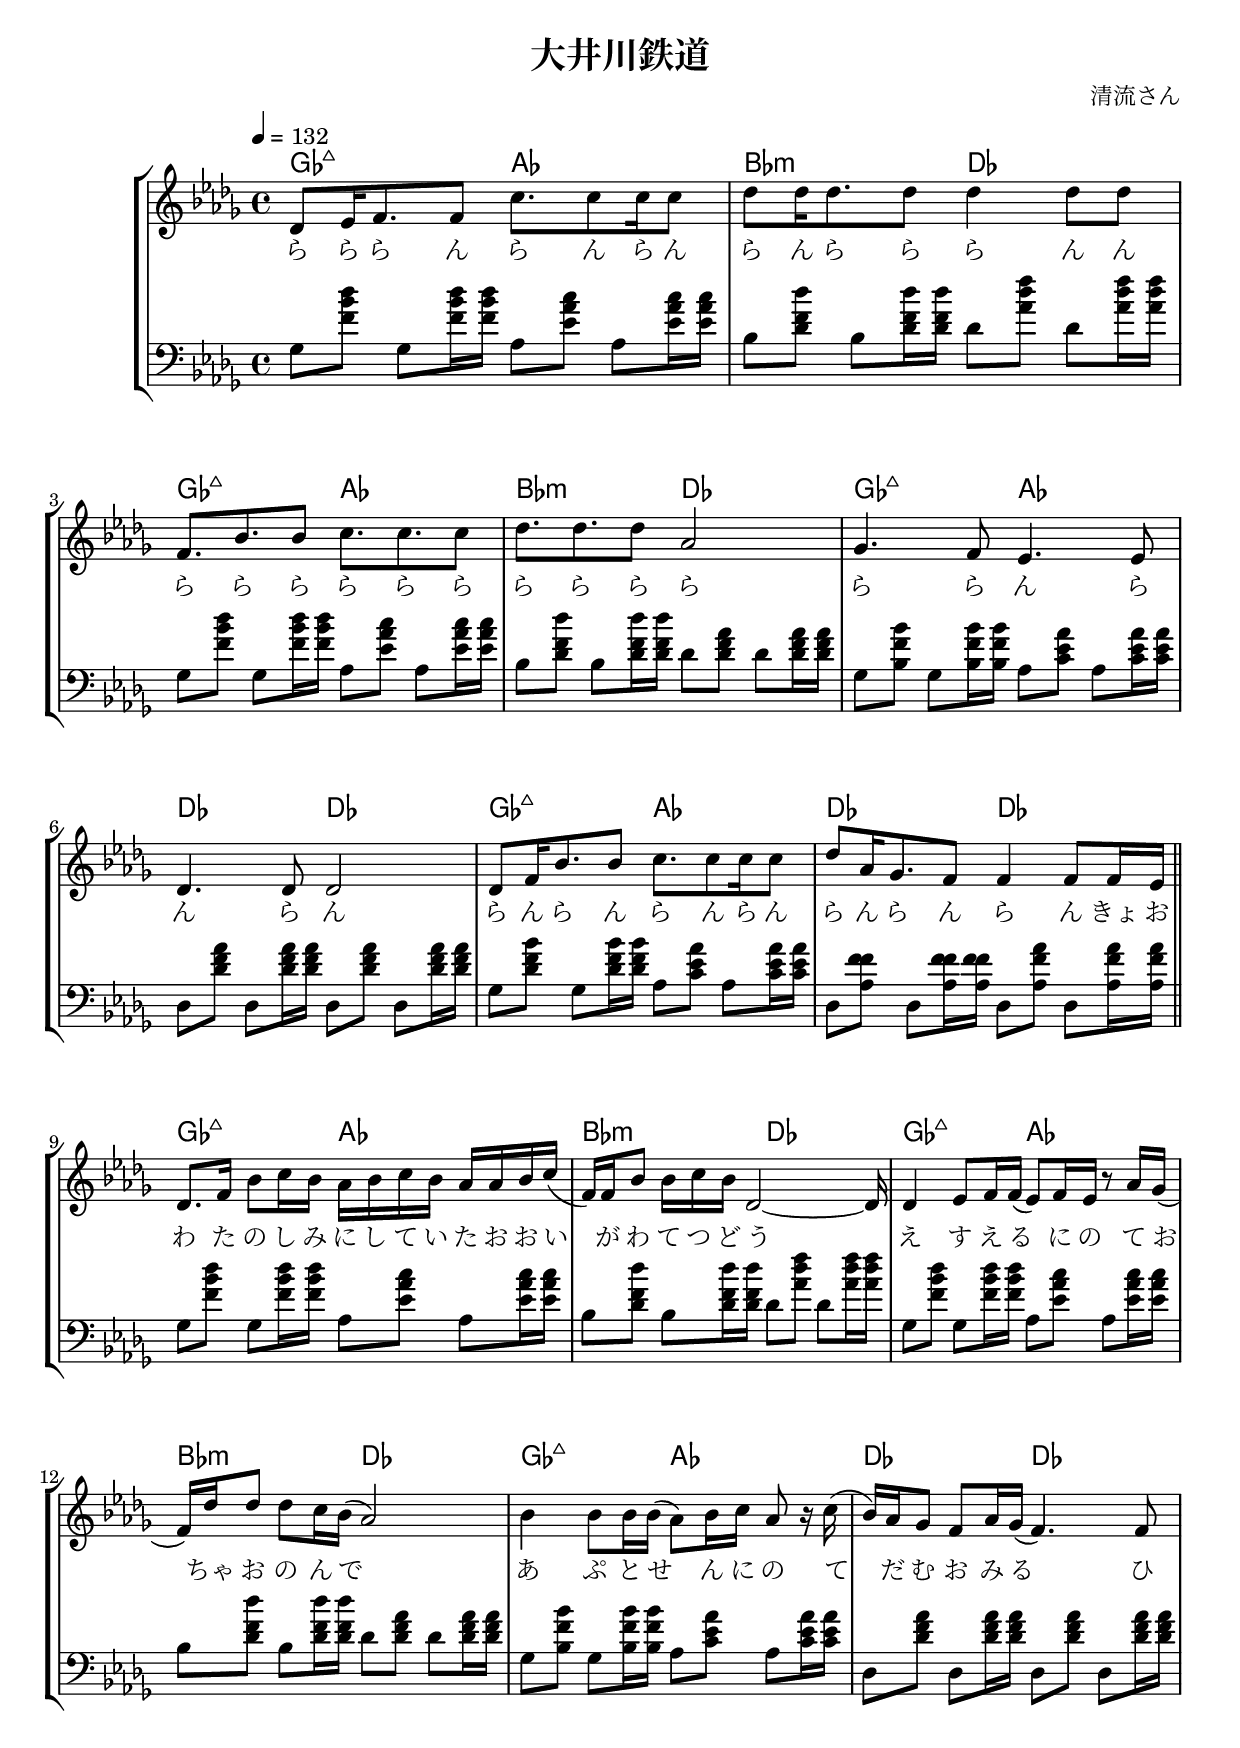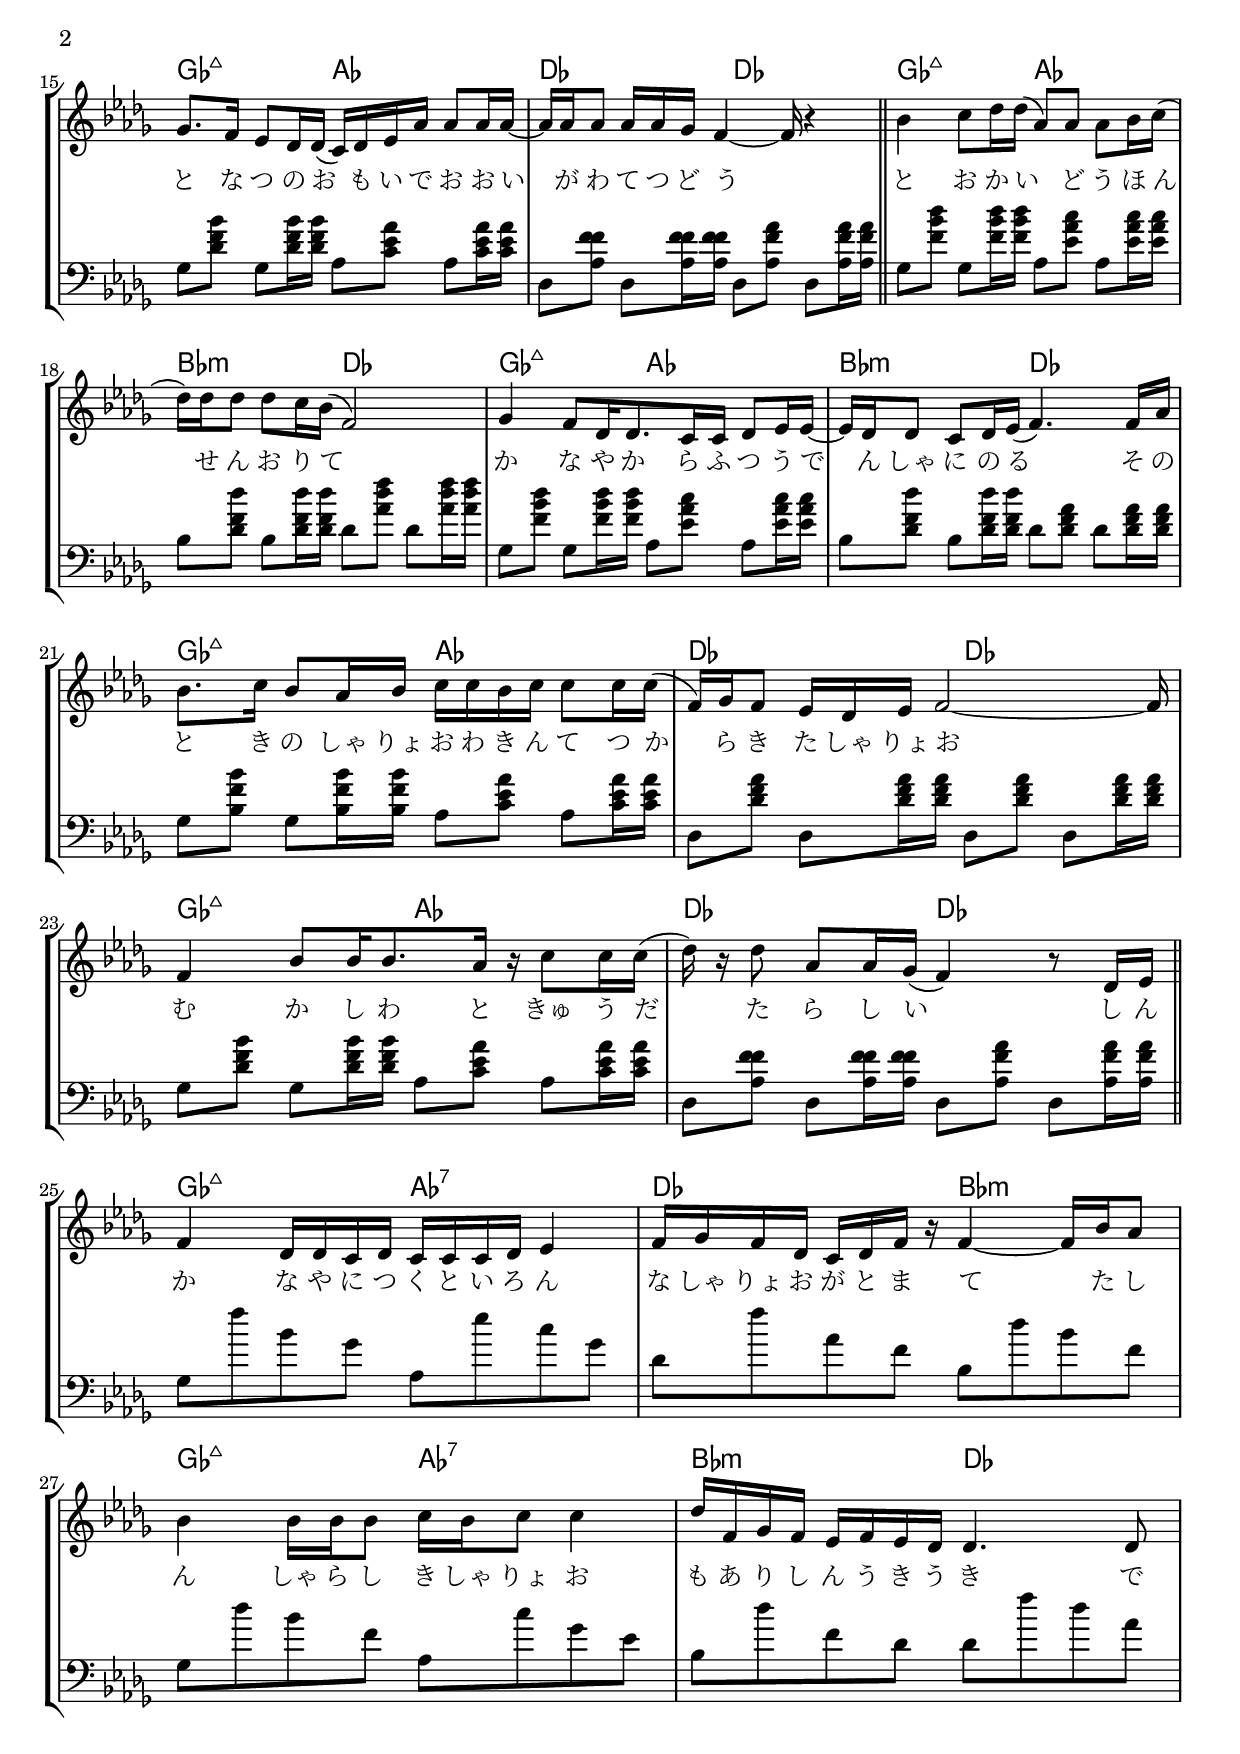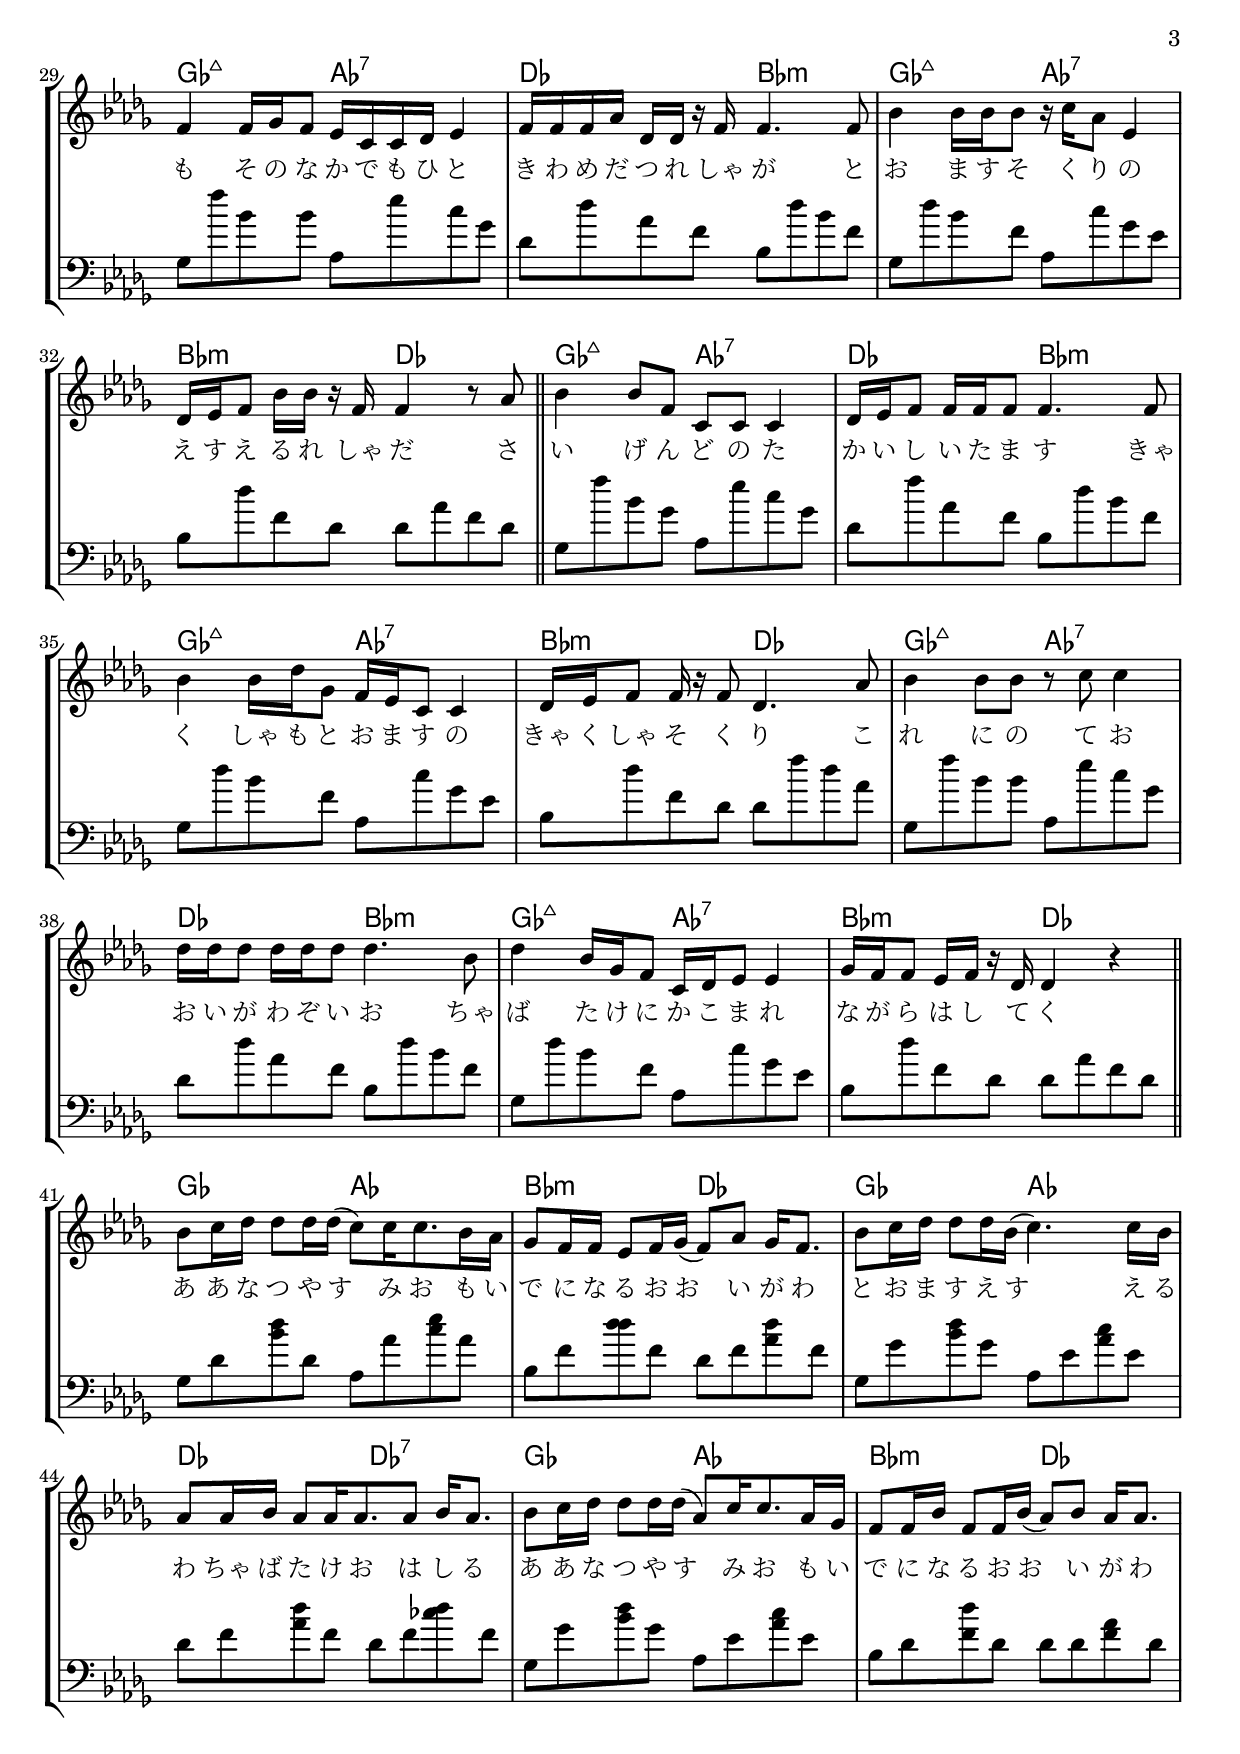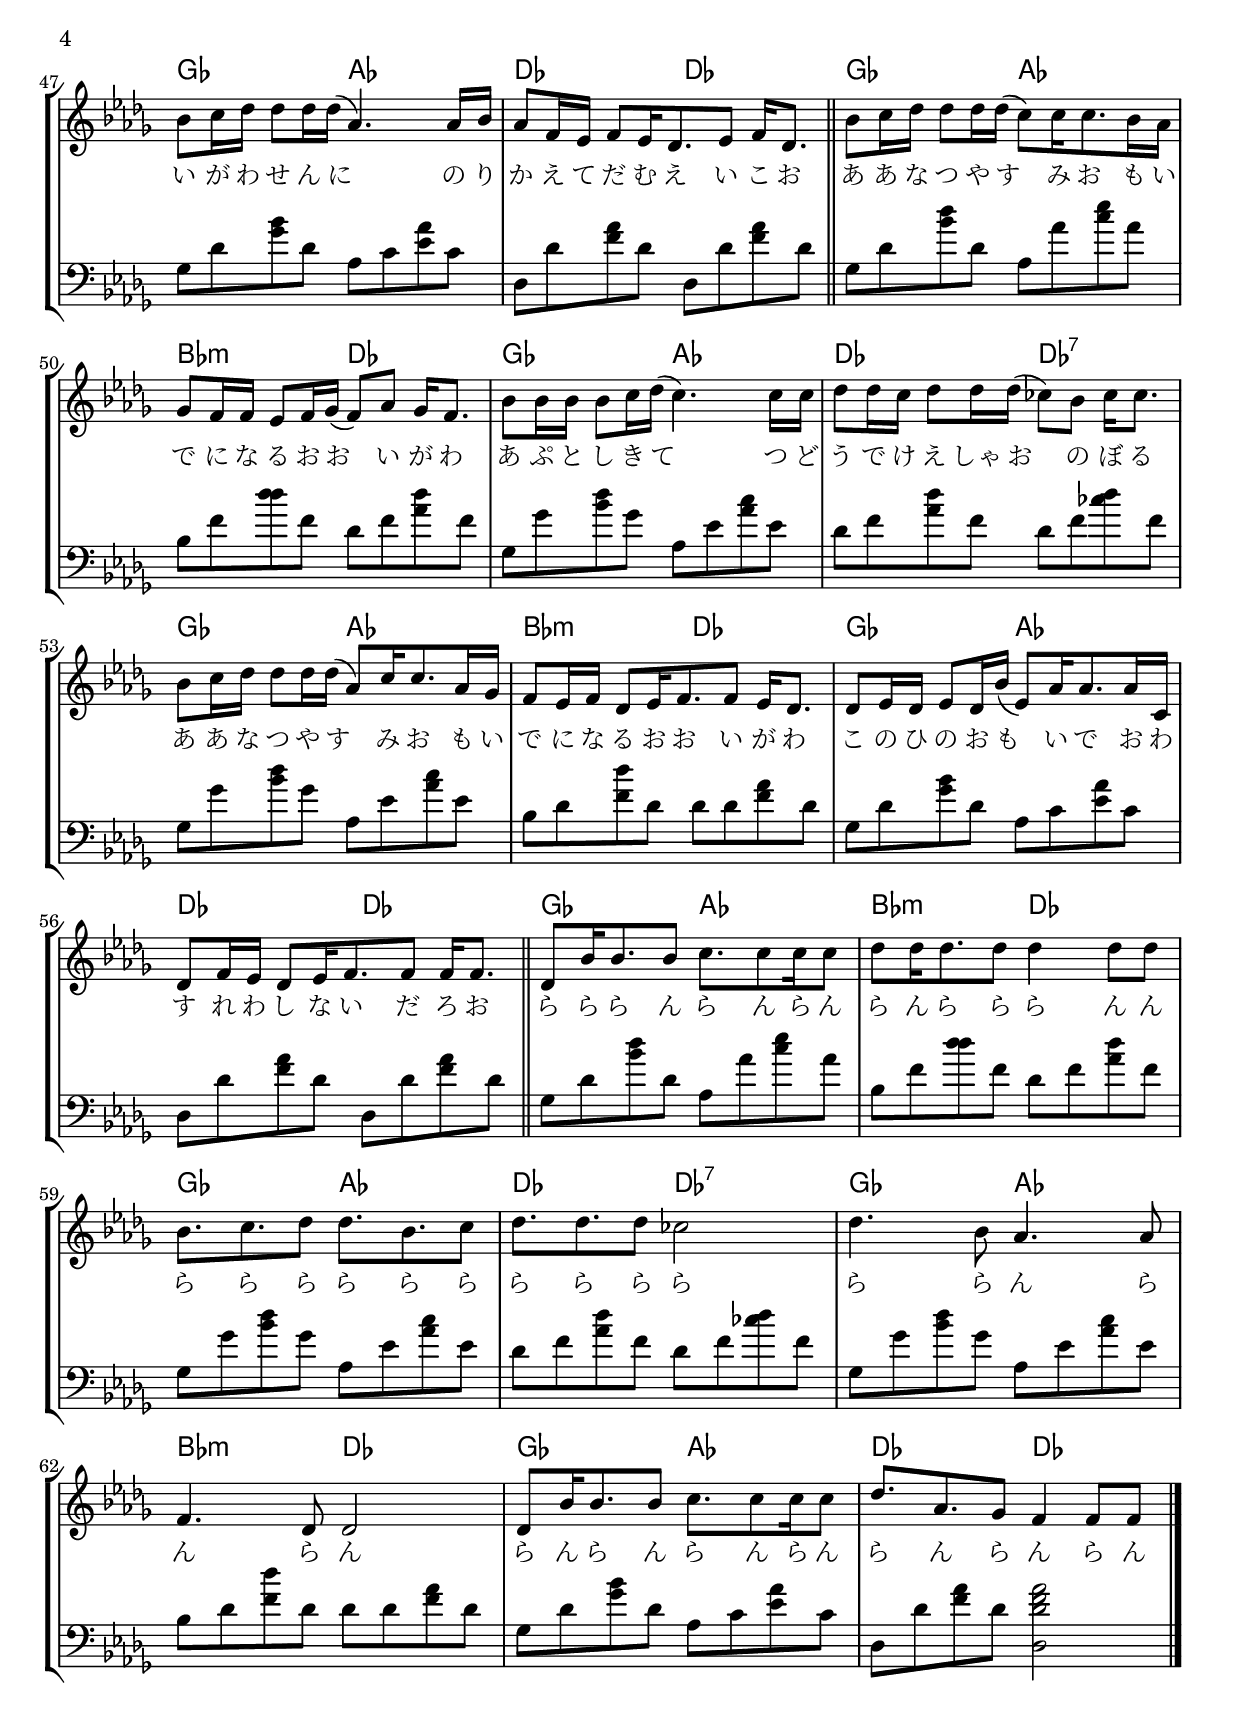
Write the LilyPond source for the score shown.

\version "2.12.1"

\header {
	title = \markup {大井川鉄道}
	composer = \markup \center-column {清流さん}
}

harmony = \chordmode {
	ges2:maj7 as bes:m des ges:maj7 as bes:m des ges:maj7 as des des ges:maj7 as des des 

	ges:maj7 as bes:m des ges:maj7 as bes:m des ges:maj7 as des des ges:maj7 as des des 

	ges:maj7 as bes:m des ges:maj7 as bes:m des ges:maj7 as des des ges:maj7 as des des 

	ges:maj7 as:7 des bes:m ges:maj7 as:7 bes:m des ges:maj7 as:7 des bes:m ges:maj7 as:7 bes:m des 

	ges:maj7 as:7 des bes:m ges:maj7 as:7 bes:m des ges:maj7 as:7 des bes:m ges:maj7 as:7 bes:m des 

	ges as bes:m des ges as des des:7 ges as bes:m des ges as des des 

	ges as bes:m des ges as des des:7 ges as bes:m des ges as des des 

	ges as bes:m des ges as des des:7 ges as bes:m des ges as des des 
}

melody = {
	\set Staff.midiInstrument = #"French horn"
		\key des \major
	\tempo 4 = 132
 des'8  es'16  f'8.  f'8  c''8.  c''8  c''16  c''8 
	des''8  des''16  des''8.  des''8  des''4  des''8  des''8 
	f'8.  bes'8.  bes'8  c''8.  c''8.  c''8 
	des''8.  des''8.  des''8  as'2 
	ges'4.  f'8  es'4.  es'8 
	des'4.  des'8  des'2 
	des'8  f'16  bes'8.  bes'8  c''8.  c''8  c''16  c''8 
	des''8  as'16  ges'8.  f'8  f'4  f'8  	\set Staff.midiInstrument = #"mmi0.38"
	f'16  es'16 
	des'8.  f'16  bes'8  c''16  bes'16  as'16  bes'16  c''16  bes'16  as'16  as'16  bes'16  c''16 
	(f'16)  f'16  bes'8  bes'16  c''16  bes'16  des'2~des'16 
	des'4  es'8  f'16  f'16  (es'8)  f'16  es'16  r8  as'16  ges'16 
	(f'16)  des''16  des''8  des''8  c''16  bes'16  (as'2) 
	bes'4  bes'8  bes'16  bes'16  (as'8)  bes'16  c''16  as'8  r16  c''16 
	(bes'16)  as'16  ges'8  f'8  as'16  ges'16  (f'4.)  f'8 
	ges'8.  f'16  es'8  des'16  des'16  (c'16)  des'16  es'16  as'16  as'8  as'16  as'16~ 
	as'16  as'16  as'8  as'16  as'16  ges'16  f'4~f'16  	r4 	\set Staff.midiInstrument = #"mmi0.38"
	 bes'4  c''8  des''16  des''16  (as'8)  as'8  as'8  bes'16  c''16 
	(des''16)  des''16  des''8  des''8  c''16  bes'16  (f'2) 
	ges'4  f'8  des'16  des'8.  c'16  c'16  des'8  es'16  es'16~ 
	es'16  des'16  des'8  c'8  des'16  es'16  (f'4.)  f'16  as'16 
	bes'8.  c''16  bes'8  as'16  bes'16  c''16  c''16  bes'16  c''16  c''8  c''16  c''16 
	(f'16)  ges'16  f'8  es'16  des'16  es'16  f'2~f'16 
	f'4  bes'8  bes'16  bes'8.  as'16  r16  c''8  c''16  c''16 
	(des''16)  r16  des''8  as'8  as'16  ges'16  (f'4)  	r8 	\set Staff.midiInstrument = #"mmi0.38"
	des'16  es'16 
	f'4  des'16  des'16  c'16  des'16  c'16  c'16  c'16  des'16  es'4 
	f'16  ges'16  f'16  des'16  c'16  des'16  f'16  r16  f'4~f'16  bes'16  as'8 
	bes'4  bes'16  bes'16  bes'8  c''16  bes'16  c''8  c''4 
	des''16  f'16  ges'16  f'16  es'16  f'16  es'16  des'16  des'4.  des'8 
	f'4  f'16  ges'16  f'8  es'16  c'16  c'16  des'16  es'4 
	f'16  f'16  f'16  as'16  des'16  des'16  r16  f'16  f'4.  f'8 
	bes'4  bes'16  bes'16  bes'8  r16  c''16  as'8  es'4 
	des'16  es'16  f'8  bes'16  bes'16  r16  f'16  f'4  	r8 	\set Staff.midiInstrument = #"mmi0.38"
	as'8 
	bes'4  bes'8  f'8  c'8  c'8  c'4 
	des'16  es'16  f'8  f'16  f'16  f'8  f'4.  f'8 
	bes'4  bes'16  des''16  ges'8  f'16  es'16  c'8  c'4 
	des'16  es'16  f'8  f'16  r16  f'8  des'4.  as'8 
	bes'4  bes'8  bes'8  r8  c''8  c''4 
	des''16  des''16  des''8  des''16  des''16  des''8  des''4.  bes'8 
	des''4  bes'16  ges'16  f'8  c'16  des'16  es'8  es'4 
	ges'16  f'16  f'8  es'16  f'16  r16  des'16  des'4  	r4 	\set Staff.midiInstrument = #"mmi0.38"
	 bes'8  c''16  des''16  des''8  des''16  des''16  (c''8)  c''16  c''8.  bes'16  as'16 
	ges'8  f'16  f'16  es'8  f'16  ges'16  (f'8)  as'8  ges'16  f'8. 
	bes'8  c''16  des''16  des''8  des''16  bes'16  (c''4.)  c''16  bes'16 
	as'8  as'16  bes'16  as'8  as'16  as'8.  as'8  bes'16  as'8. 
	bes'8  c''16  des''16  des''8  des''16  des''16  (as'8)  c''16  c''8.  as'16  ges'16 
	f'8  f'16  bes'16  f'8  f'16  bes'16  (as'8)  bes'8  as'16  as'8. 
	bes'8  c''16  des''16  des''8  des''16  des''16  (as'4.)  as'16  bes'16 
	as'8  f'16  es'16  f'8  es'16  des'8.  es'8  f'16  des'8.
	\set Staff.midiInstrument = #"mmi0.38"
	 bes'8  c''16  des''16  des''8  des''16  des''16  (c''8)  c''16  c''8.  bes'16  as'16 
	ges'8  f'16  f'16  es'8  f'16  ges'16  (f'8)  as'8  ges'16  f'8. 
	bes'8  bes'16  bes'16  bes'8  c''16  des''16  (c''4.)  c''16  c''16 
	des''8  des''16  c''16  des''8  des''16  des''16  (ces''8)  bes'8  ces''16  ces''8. 
	bes'8  c''16  des''16  des''8  des''16  des''16  (as'8)  c''16  c''8.  as'16  ges'16 
	f'8  es'16  f'16  des'8  es'16  f'8.  f'8  es'16  des'8. 
	des'8  es'16  des'16  es'8  des'16  bes'16  (es'8)  as'16  as'8.  as'16  c'16 
	des'8  f'16  es'16  des'8  es'16  f'8.  f'8  f'16  f'8.
	\set Staff.midiInstrument = #"French horn"
	 des'8  bes'16  bes'8.  bes'8  c''8.  c''8  c''16  c''8 
	des''8  des''16  des''8.  des''8  des''4  des''8  des''8 
	bes'8.  c''8.  des''8  des''8.  bes'8.  c''8 
	des''8.  des''8.  des''8  ces''2 
	des''4.  bes'8  as'4.  as'8 
	f'4.  des'8  des'2 
	des'8  bes'16  bes'8.  bes'8  c''8.  c''8  c''16  c''8 
	des''8.  as'8.  ges'8  f'4  f'8  f'8
	\bar "|."
}

words = \lyricmode {
	ら  ら  ら  ん  ら  ん  ら  ん  ら  ん  ら  ら  ら  ん  ん  ら  ら  ら  ら  ら  ら  ら  ら  ら  ら  ら  ら  ん  ら  ん  ら  ん  ら  ん  ら  ん  ら  ん  ら  ん  ら  ん  ら  ん  ら  ん  
	きょ  お  わ  た  の  し  み  に  し  て  い  た  お  お  い  が  わ  て  つ  ど  う  え  す  え  る  に  の  て  お  ちゃ  お  の  ん  で  あ  ぷ  と  せ  ん  に  の  て  だ  む  お  み  る  ひ  と  な  つ  の  お  も  い  で  お  お  い  が  わ  て  つ  ど  う  
	と  お  か  い  ど  う  ほ  ん  せ  ん  お  り  て  か  な  や  か  ら  ふ  つ  う  で  ん  しゃ  に  の  る  そ  の  と  き  の  しゃ  りょ  お  わ  き  ん  て  つ  か  ら  き  た  しゃ  りょ  お  む  か  し  わ  と  きゅ  う  だ  た  ら  し  い  
	し  ん  か  な  や  に  つ  く  と  い  ろ  ん  な  しゃ  りょ  お  が  と  ま  て  た  し  ん  しゃ  ら  し  き  しゃ  りょ  お  も  あ  り  し  ん  う  き  う  き  で  も  そ  の  な  か  で  も  ひ  と  き  わ  め  だ  つ  れ  しゃ  が  と  お  ま  す  そ  く  り  の  え  す  え  る  れ  しゃ  だ  
	さ  い  げ  ん  ど  の  た  か  い  し  い  た  ま  す  きゃ  く  しゃ  も  と  お  ま  す  の  きゃ  く  しゃ  そ  く  り  こ  れ  に  の  て  お  お  い  が  わ  ぞ  い  お  ちゃ  ば  た  け  に  か  こ  ま  れ  な  が  ら  は  し  て  く  
	あ  あ  な  つ  や  す  み  お  も  い  で  に  な  る  お  お  い  が  わ  と  お  ま  す  え  す  え  る  わ  ちゃ  ば  た  け  お  は  し  る  あ  あ  な  つ  や  す  み  お  も  い  で  に  な  る  お  お  い  が  わ  い  が  わ  せ  ん  に  の  り  か  え  て  だ  む  え  い  こ  お  
	あ  あ  な  つ  や  す  み  お  も  い  で  に  な  る  お  お  い  が  わ  あ  ぷ  と  し  き  て  つ  ど  う  で  け  え  しゃ  お  の  ぼ  る  あ  あ  な  つ  や  す  み  お  も  い  で  に  な  る  お  お  い  が  わ  こ  の  ひ  の  お  も  い  で  お  わ  す  れ  わ  し  な  い  だ  ろ  お  
	ら  ら  ら  ん  ら  ん  ら  ん  ら  ん  ら  ら  ら  ん  ん  ら  ら  ら  ら  ら  ら  ら  ら  ら  ら  ら  ら  ん  ら  ん  ら  ん  ら  ん  ら  ん  ら  ん  ら  ん  ら  ん  ら  ん  ら  ん  
}

tempochange = {
	\tempo 4 = 132
	r1 | r1 | r1 | r1 | r1 | r1 | r1 | r1 \bar "||"
	\tempo 4 = 132
	r1 | r1 | r1 | r1 | r1 | r1 | r1 | r1 \bar "||"
	\tempo 4 = 132
	r1 | r1 | r1 | r1 | r1 | r1 | r1 | r1 \bar "||"
	\tempo 4 = 132
	r1 | r1 | r1 | r1 | r1 | r1 | r1 | r1 \bar "||"
	\tempo 4 = 132
	r1 | r1 | r1 | r1 | r1 | r1 | r1 | r1 \bar "||"
	\tempo 4 = 132
	r1 | r1 | r1 | r1 | r1 | r1 | r1 | r1 \bar "||"
	\tempo 4 = 132
	r1 | r1 | r1 | r1 | r1 | r1 | r1 | r1 \bar "||"
	\tempo 4 = 132
	r1 | r1 | r1 | r1 | r1 | r1 | r1 | r1 \bar "|."
}

mainacc = {
	\clef bass
	\set Staff.midiInstrument = #"Tinkle Bell"
	\key des \major
	\tempo 4 = 132
	ges8 <f' bes' des''> ges <f' bes' des''>16 <f' bes' des''>
	as8 <es' as' c''> as <es' as' c''>16 <es' as' c''>
	bes8 <des' f' des''> bes <des' f' des''>16 <des' f' des''>
	des'8 <as' des'' f''> des' <as' des'' f''>16 <as' des'' f''>
	ges8 <f' bes' des''> ges <f' bes' des''>16 <f' bes' des''>
	as8 <es' as' c''> as <es' as' c''>16 <es' as' c''>
	bes8 <des' f' des''> bes <des' f' des''>16 <des' f' des''>
	des'8 <des' f' as'> des' <des' f' as'>16 <des' f' as'>
	ges8 <bes f' bes'> ges <bes f' bes'>16 <bes f' bes'>
	as8 <c' es' as'> as <c' es' as'>16 <c' es' as'>
	des8 <des' f' as'> des <des' f' as'>16 <des' f' as'>
	des8 <des' f' as'> des <des' f' as'>16 <des' f' as'>
	ges8 <des' f' bes'> ges <des' f' bes'>16 <des' f' bes'>
	as8 <c' es' as'> as <c' es' as'>16 <c' es' as'>
	des8 <as f' f'> des <as f' f'>16 <as f' f'>
	des8 <as f' as'> des <as f' as'>16 <as f' as'>
	\bar "||"

	\set Staff.midiInstrument = #"Tinkle Bell"
	ges8 <f' bes' des''> ges <f' bes' des''>16 <f' bes' des''>
	as8 <es' as' c''> as <es' as' c''>16 <es' as' c''>
	bes8 <des' f' des''> bes <des' f' des''>16 <des' f' des''>
	des'8 <as' des'' f''> des' <as' des'' f''>16 <as' des'' f''>
	ges8 <f' bes' des''> ges <f' bes' des''>16 <f' bes' des''>
	as8 <es' as' c''> as <es' as' c''>16 <es' as' c''>
	bes8 <des' f' des''> bes <des' f' des''>16 <des' f' des''>
	des'8 <des' f' as'> des' <des' f' as'>16 <des' f' as'>
	ges8 <bes f' bes'> ges <bes f' bes'>16 <bes f' bes'>
	as8 <c' es' as'> as <c' es' as'>16 <c' es' as'>
	des8 <des' f' as'> des <des' f' as'>16 <des' f' as'>
	des8 <des' f' as'> des <des' f' as'>16 <des' f' as'>
	ges8 <des' f' bes'> ges <des' f' bes'>16 <des' f' bes'>
	as8 <c' es' as'> as <c' es' as'>16 <c' es' as'>
	des8 <as f' f'> des <as f' f'>16 <as f' f'>
	des8 <as f' as'> des <as f' as'>16 <as f' as'>
	\bar "||"

	\set Staff.midiInstrument = #"Tinkle Bell"
	ges8 <f' bes' des''> ges <f' bes' des''>16 <f' bes' des''>
	as8 <es' as' c''> as <es' as' c''>16 <es' as' c''>
	bes8 <des' f' des''> bes <des' f' des''>16 <des' f' des''>
	des'8 <as' des'' f''> des' <as' des'' f''>16 <as' des'' f''>
	ges8 <f' bes' des''> ges <f' bes' des''>16 <f' bes' des''>
	as8 <es' as' c''> as <es' as' c''>16 <es' as' c''>
	bes8 <des' f' des''> bes <des' f' des''>16 <des' f' des''>
	des'8 <des' f' as'> des' <des' f' as'>16 <des' f' as'>
	ges8 <bes f' bes'> ges <bes f' bes'>16 <bes f' bes'>
	as8 <c' es' as'> as <c' es' as'>16 <c' es' as'>
	des8 <des' f' as'> des <des' f' as'>16 <des' f' as'>
	des8 <des' f' as'> des <des' f' as'>16 <des' f' as'>
	ges8 <des' f' bes'> ges <des' f' bes'>16 <des' f' bes'>
	as8 <c' es' as'> as <c' es' as'>16 <c' es' as'>
	des8 <as f' f'> des <as f' f'>16 <as f' f'>
	des8 <as f' as'> des <as f' as'>16 <as f' as'>
	\bar "||"

	\set Staff.midiInstrument = #"Tinkle Bell"
	ges8 f'' bes' ges'
	as8 es'' c'' ges'
	des'8 f'' as' f'
	bes8 des'' bes' f'
	ges8 des'' bes' f'
	as8 c'' ges' es'
	bes8 des'' f' des'
	des'8 f'' des'' as'
	ges8 f'' bes' bes'
	as8 es'' c'' ges'
	des'8 des'' as' f'
	bes8 des'' bes' f'
	ges8 des'' bes' f'
	as8 c'' ges' es'
	bes8 des'' f' des'
	des'8 as' f' des'
	\bar "||"

	\set Staff.midiInstrument = #"Tinkle Bell"
	ges8 f'' bes' ges'
	as8 es'' c'' ges'
	des'8 f'' as' f'
	bes8 des'' bes' f'
	ges8 des'' bes' f'
	as8 c'' ges' es'
	bes8 des'' f' des'
	des'8 f'' des'' as'
	ges8 f'' bes' bes'
	as8 es'' c'' ges'
	des'8 des'' as' f'
	bes8 des'' bes' f'
	ges8 des'' bes' f'
	as8 c'' ges' es'
	bes8 des'' f' des'
	des'8 as' f' des'
	\bar "||"

	\set Staff.midiInstrument = #"Tinkle Bell"
	ges8 des' <des'' bes'> des'
	as8 as' <c'' es''> as'
	bes8 f' <des'' des''> f'
	des'8 f' <as' des''> f'
	ges8 ges' <bes' des''> ges'
	as8 es' <as' c''> es'
	des'8 f' <as' des''> f'
	des'8 f' <ces'' des''> f'
	ges8 ges' <bes' des''> ges'
	as8 es' <as' c''> es'
	bes8 des' <f' des''> des'
	des'8 des' <f' as'> des'
	ges8 des' <ges' bes'> des'
	as8 c' <es' as'> c'
	des8 des' <f' as'> des'
	des8 des' <f' as'> des'
	\bar "||"

	\set Staff.midiInstrument = #"Tinkle Bell"
	ges8 des' <des'' bes'> des'
	as8 as' <c'' es''> as'
	bes8 f' <des'' des''> f'
	des'8 f' <as' des''> f'
	ges8 ges' <bes' des''> ges'
	as8 es' <as' c''> es'
	des'8 f' <as' des''> f'
	des'8 f' <ces'' des''> f'
	ges8 ges' <bes' des''> ges'
	as8 es' <as' c''> es'
	bes8 des' <f' des''> des'
	des'8 des' <f' as'> des'
	ges8 des' <ges' bes'> des'
	as8 c' <es' as'> c'
	des8 des' <f' as'> des'
	des8 des' <f' as'> des'
	\bar "||"

	\set Staff.midiInstrument = #"Tinkle Bell"
	ges8 des' <des'' bes'> des'
	as8 as' <c'' es''> as'
	bes8 f' <des'' des''> f'
	des'8 f' <as' des''> f'
	ges8 ges' <bes' des''> ges'
	as8 es' <as' c''> es'
	des'8 f' <as' des''> f'
	des'8 f' <ces'' des''> f'
	ges8 ges' <bes' des''> ges'
	as8 es' <as' c''> es'
	bes8 des' <f' des''> des'
	des'8 des' <f' as'> des'
	ges8 des' <ges' bes'> des'
	as8 c' <es' as'> c'
	des8 des' <f' as'> des'
	<des des' f' as'>2
	\bar "|."
}

subacc = {
	\clef bass
	\set Staff.midiInstrument = #"Reed organ"
	\key des \major
	\tempo 4 = 132
	ges8r16bes'16des''16r16f'16r16
	as8r16as'16c''16r16es'16r16
	bes8r16f'16des''16r16des'16r16
	des'8r16des''16f''16r16as'16r16
	ges8r16bes'16des''16r16f'16r16
	as8r16as'16c''16r16es'16r16
	bes8r16f'16des''16r16des'16r16
	des'8r16f'16as'16r16des'16r16
	ges8r16f'16bes'16r16bes16r16
	as8r16es'16as'16r16c'16r16
	des8r16f'16as'16r16des'16r16
	des8r16f'16as'16r16des'16r16
	ges8r16f'16bes'16r16des'16r16
	as8r16es'16as'16r16c'16r16
	des8r16f'16f'16r16as16r16
	des8r16f'16as'16r16as16r16
	\bar "||"

	\set Staff.midiInstrument = #"Reed organ"
	ges8r16bes'16des''16r16f'16r16
	as8r16as'16c''16r16es'16r16
	bes8r16f'16des''16r16des'16r16
	des'8r16des''16f''16r16as'16r16
	ges8r16bes'16des''16r16f'16r16
	as8r16as'16c''16r16es'16r16
	bes8r16f'16des''16r16des'16r16
	des'8r16f'16as'16r16des'16r16
	ges8r16f'16bes'16r16bes16r16
	as8r16es'16as'16r16c'16r16
	des8r16f'16as'16r16des'16r16
	des8r16f'16as'16r16des'16r16
	ges8r16f'16bes'16r16des'16r16
	as8r16es'16as'16r16c'16r16
	des8r16f'16f'16r16as16r16
	des8r16f'16as'16r16as16r16
	\bar "||"

	\set Staff.midiInstrument = #"Reed organ"
	ges8r16bes'16des''16r16f'16r16
	as8r16as'16c''16r16es'16r16
	bes8r16f'16des''16r16des'16r16
	des'8r16des''16f''16r16as'16r16
	ges8r16bes'16des''16r16f'16r16
	as8r16as'16c''16r16es'16r16
	bes8r16f'16des''16r16des'16r16
	des'8r16f'16as'16r16des'16r16
	ges8r16f'16bes'16r16bes16r16
	as8r16es'16as'16r16c'16r16
	des8r16f'16as'16r16des'16r16
	des8r16f'16as'16r16des'16r16
	ges8r16f'16bes'16r16des'16r16
	as8r16es'16as'16r16c'16r16
	des8r16f'16f'16r16as16r16
	des8r16f'16as'16r16as16r16
	\bar "||"

	\set Staff.midiInstrument = #"Reed organ"
	<ges bes' f''>16 ges'16 <bes' f''>16 ges'16   <ges bes' f''>16 ges'16 <bes' f''>16 ges'16
	<as c'' es''>16 ges'16 <c'' es''>16 ges'16   <as c'' es''>16 ges'16 <c'' es''>16 ges'16
	<des' as' f''>16 f'16 <as' f''>16 f'16   <des' as' f''>16 f'16 <as' f''>16 f'16
	<bes bes' des''>16 f'16 <bes' des''>16 f'16   <bes bes' des''>16 f'16 <bes' des''>16 f'16
	<ges bes' des''>16 f'16 <bes' des''>16 f'16   <ges bes' des''>16 f'16 <bes' des''>16 f'16
	<as ges' c''>16 es'16 <ges' c''>16 es'16   <as ges' c''>16 es'16 <ges' c''>16 es'16
	<bes f' des''>16 des'16 <f' des''>16 des'16   <bes f' des''>16 des'16 <f' des''>16 des'16
	<des' des'' f''>16 as'16 <des'' f''>16 as'16   <des' des'' f''>16 as'16 <des'' f''>16 as'16
	<ges bes' f''>16 bes'16 <bes' f''>16 bes'16   <ges bes' f''>16 bes'16 <bes' f''>16 bes'16
	<as c'' es''>16 ges'16 <c'' es''>16 ges'16   <as c'' es''>16 ges'16 <c'' es''>16 ges'16
	<des' as' des''>16 f'16 <as' des''>16 f'16   <des' as' des''>16 f'16 <as' des''>16 f'16
	<bes bes' des''>16 f'16 <bes' des''>16 f'16   <bes bes' des''>16 f'16 <bes' des''>16 f'16
	<ges bes' des''>16 f'16 <bes' des''>16 f'16   <ges bes' des''>16 f'16 <bes' des''>16 f'16
	<as ges' c''>16 es'16 <ges' c''>16 es'16   <as ges' c''>16 es'16 <ges' c''>16 es'16
	<bes f' des''>16 des'16 <f' des''>16 des'16   <bes f' des''>16 des'16 <f' des''>16 des'16
	<des' f' as'>16 des'16 <f' as'>16 des'16   <des' f' as'>16 des'16 <f' as'>16 des'16
	\bar "||"

	\set Staff.midiInstrument = #"Reed organ"
	<ges bes' f''>16 ges'16 <bes' f''>16 ges'16   <ges bes' f''>16 ges'16 <bes' f''>16 ges'16
	<as c'' es''>16 ges'16 <c'' es''>16 ges'16   <as c'' es''>16 ges'16 <c'' es''>16 ges'16
	<des' as' f''>16 f'16 <as' f''>16 f'16   <des' as' f''>16 f'16 <as' f''>16 f'16
	<bes bes' des''>16 f'16 <bes' des''>16 f'16   <bes bes' des''>16 f'16 <bes' des''>16 f'16
	<ges bes' des''>16 f'16 <bes' des''>16 f'16   <ges bes' des''>16 f'16 <bes' des''>16 f'16
	<as ges' c''>16 es'16 <ges' c''>16 es'16   <as ges' c''>16 es'16 <ges' c''>16 es'16
	<bes f' des''>16 des'16 <f' des''>16 des'16   <bes f' des''>16 des'16 <f' des''>16 des'16
	<des' des'' f''>16 as'16 <des'' f''>16 as'16   <des' des'' f''>16 as'16 <des'' f''>16 as'16
	<ges bes' f''>16 bes'16 <bes' f''>16 bes'16   <ges bes' f''>16 bes'16 <bes' f''>16 bes'16
	<as c'' es''>16 ges'16 <c'' es''>16 ges'16   <as c'' es''>16 ges'16 <c'' es''>16 ges'16
	<des' as' des''>16 f'16 <as' des''>16 f'16   <des' as' des''>16 f'16 <as' des''>16 f'16
	<bes bes' des''>16 f'16 <bes' des''>16 f'16   <bes bes' des''>16 f'16 <bes' des''>16 f'16
	<ges bes' des''>16 f'16 <bes' des''>16 f'16   <ges bes' des''>16 f'16 <bes' des''>16 f'16
	<as ges' c''>16 es'16 <ges' c''>16 es'16   <as ges' c''>16 es'16 <ges' c''>16 es'16
	<bes f' des''>16 des'16 <f' des''>16 des'16   <bes f' des''>16 des'16 <f' des''>16 des'16
	<des' f' as'>16 des'16 <f' as'>16 des'16   <des' f' as'>16 des'16 <f' as'>16 des'16
	\bar "||"

	\set Staff.midiInstrument = #"Reed organ"
	ges16 ges16 <des' des'' bes'>16 ges16   ges32 ges32 ges16 <des' des'' bes'>16 ges16
	as16 as16 <as' c'' es''>16 as16   as32 as32 as16 <as' c'' es''>16 as16
	bes16 bes16 <f' des'' des''>16 bes16   bes32 bes32 bes16 <f' des'' des''>16 bes16
	des'16 des'16 <f' as' des''>16 des'16   des'32 des'32 des'16 <f' as' des''>16 des'16
	ges16 ges16 <ges' bes' des''>16 ges16   ges32 ges32 ges16 <ges' bes' des''>16 ges16
	as16 as16 <es' as' c''>16 as16   as32 as32 as16 <es' as' c''>16 as16
	des'16 des'16 <f' as' des''>16 des'16   des'32 des'32 des'16 <f' as' des''>16 des'16
	des'16 des'16 <f' ces'' des''>16 des'16   des'32 des'32 des'16 <f' ces'' des''>16 des'16
	ges16 ges16 <ges' bes' des''>16 ges16   ges32 ges32 ges16 <ges' bes' des''>16 ges16
	as16 as16 <es' as' c''>16 as16   as32 as32 as16 <es' as' c''>16 as16
	bes16 bes16 <des' f' des''>16 bes16   bes32 bes32 bes16 <des' f' des''>16 bes16
	des'16 des'16 <des' f' as'>16 des'16   des'32 des'32 des'16 <des' f' as'>16 des'16
	ges16 ges16 <des' ges' bes'>16 ges16   ges32 ges32 ges16 <des' ges' bes'>16 ges16
	as16 as16 <c' es' as'>16 as16   as32 as32 as16 <c' es' as'>16 as16
	des16 des16 <des' f' as'>16 des16   des32 des32 des16 <des' f' as'>16 des16
	des16 des16 <des' f' as'>16 des16   des32 des32 des16 <des' f' as'>16 des16
	\bar "||"

	\set Staff.midiInstrument = #"Reed organ"
	ges16 ges16 <des' des'' bes'>16 ges16   ges32 ges32 ges16 <des' des'' bes'>16 ges16
	as16 as16 <as' c'' es''>16 as16   as32 as32 as16 <as' c'' es''>16 as16
	bes16 bes16 <f' des'' des''>16 bes16   bes32 bes32 bes16 <f' des'' des''>16 bes16
	des'16 des'16 <f' as' des''>16 des'16   des'32 des'32 des'16 <f' as' des''>16 des'16
	ges16 ges16 <ges' bes' des''>16 ges16   ges32 ges32 ges16 <ges' bes' des''>16 ges16
	as16 as16 <es' as' c''>16 as16   as32 as32 as16 <es' as' c''>16 as16
	des'16 des'16 <f' as' des''>16 des'16   des'32 des'32 des'16 <f' as' des''>16 des'16
	des'16 des'16 <f' ces'' des''>16 des'16   des'32 des'32 des'16 <f' ces'' des''>16 des'16
	ges16 ges16 <ges' bes' des''>16 ges16   ges32 ges32 ges16 <ges' bes' des''>16 ges16
	as16 as16 <es' as' c''>16 as16   as32 as32 as16 <es' as' c''>16 as16
	bes16 bes16 <des' f' des''>16 bes16   bes32 bes32 bes16 <des' f' des''>16 bes16
	des'16 des'16 <des' f' as'>16 des'16   des'32 des'32 des'16 <des' f' as'>16 des'16
	ges16 ges16 <des' ges' bes'>16 ges16   ges32 ges32 ges16 <des' ges' bes'>16 ges16
	as16 as16 <c' es' as'>16 as16   as32 as32 as16 <c' es' as'>16 as16
	des16 des16 <des' f' as'>16 des16   des32 des32 des16 <des' f' as'>16 des16
	des16 des16 <des' f' as'>16 des16   des32 des32 des16 <des' f' as'>16 des16
	\bar "||"

	\set Staff.midiInstrument = #"Reed organ"
	ges16 ges16 <des' des'' bes'>16 ges16   ges32 ges32 ges16 <des' des'' bes'>16 ges16
	as16 as16 <as' c'' es''>16 as16   as32 as32 as16 <as' c'' es''>16 as16
	bes16 bes16 <f' des'' des''>16 bes16   bes32 bes32 bes16 <f' des'' des''>16 bes16
	des'16 des'16 <f' as' des''>16 des'16   des'32 des'32 des'16 <f' as' des''>16 des'16
	ges16 ges16 <ges' bes' des''>16 ges16   ges32 ges32 ges16 <ges' bes' des''>16 ges16
	as16 as16 <es' as' c''>16 as16   as32 as32 as16 <es' as' c''>16 as16
	des'16 des'16 <f' as' des''>16 des'16   des'32 des'32 des'16 <f' as' des''>16 des'16
	des'16 des'16 <f' ces'' des''>16 des'16   des'32 des'32 des'16 <f' ces'' des''>16 des'16
	ges16 ges16 <ges' bes' des''>16 ges16   ges32 ges32 ges16 <ges' bes' des''>16 ges16
	as16 as16 <es' as' c''>16 as16   as32 as32 as16 <es' as' c''>16 as16
	bes16 bes16 <des' f' des''>16 bes16   bes32 bes32 bes16 <des' f' des''>16 bes16
	des'16 des'16 <des' f' as'>16 des'16   des'32 des'32 des'16 <des' f' as'>16 des'16
	ges16 ges16 <des' ges' bes'>16 ges16   ges32 ges32 ges16 <des' ges' bes'>16 ges16
	as16 as16 <c' es' as'>16 as16   as32 as32 as16 <c' es' as'>16 as16
	des16 des16 <des' f' as'>16 des16   des32 des32 des16 <des' f' as'>16 des16
	des16 des16 <des' f' as'>16 des16 <des des' f' as'>4
	\bar "|."
}

percA = {
	\drummode {
	cymr4 cymr4 cymr4 cymr4  |cymr4 cymr8 cymr16 cymr16 cymr4 cymr4  |cymr4 cymr4 cymr4 cymr4  |cymr4 cymr2.  |cymr4 cymr4 cymr4 cymr4  |cymr4 cymr8 cymr16 cymr16 cymr4 cymr4  |cymr4 cymr4 cymr4 cymr4  |cymr4 cymr2.  \bar "||"
	cymr4 cymr4 cymr4 cymr4  |cymr4 cymr8 cymr16 cymr16 cymr4 cymr4  |cymr4 cymr4 cymr4 cymr4  |cymr4 cymr2.  |cymr4 cymr4 cymr4 cymr4  |cymr4 cymr8 cymr16 cymr16 cymr4 cymr4  |cymr4 cymr4 cymr4 cymr4  |cymr4 cymr2.  \bar "||"
	cymr4 cymr4 cymr4 cymr4  |cymr4 cymr8 cymr16 cymr16 cymr4 cymr4  |cymr4 cymr4 cymr4 cymr4  |cymr4 cymr2.  |cymr4 cymr4 cymr4 cymr4  |cymr4 cymr8 cymr16 cymr16 cymr4 cymr4  |cymr4 cymr4 cymr4 cymr4  |cymr4 cymr2.  \bar "||"
	cymr4 cymr4 cymr4 cymr4  |cymr4 cymr8 cymr16 cymr16 cymr4 cymr4  |cymr4 cymr4 cymr4 cymr4  |cymr4 cymr2.  |cymr4 cymr4 cymr4 cymr4  |cymr4 cymr8 cymr16 cymr16 cymr4 cymr4  |cymr4 cymr4 cymr4 cymr4  |cymr4 cymr2.  \bar "||"
	cymr4 cymr4 cymr4 cymr4  |cymr4 cymr8 cymr16 cymr16 cymr4 cymr4  |cymr4 cymr4 cymr4 cymr4  |cymr4 cymr2.  |cymr4 cymr4 cymr4 cymr4  |cymr4 cymr8 cymr16 cymr16 cymr4 cymr4  |cymr4 cymr4 cymr4 cymr4  |cymr4 cymr2.  \bar "||"
	cymr4 cymr4 cymr4 cymr4  |cymr4 cymr8 cymr16 cymr16 cymr4 cymr4  |cymr4 cymr4 cymr4 cymr4  |cymr4 cymr2.  |cymr4 cymr4 cymr4 cymr4  |cymr4 cymr8 cymr16 cymr16 cymr4 cymr4  |cymr4 cymr4 cymr4 cymr4  |cymr4 cymr2.  \bar "||"
	cymr4 cymr4 cymr4 cymr4  |cymr4 cymr8 cymr16 cymr16 cymr4 cymr4  |cymr4 cymr4 cymr4 cymr4  |cymr4 cymr2.  |cymr4 cymr4 cymr4 cymr4  |cymr4 cymr8 cymr16 cymr16 cymr4 cymr4  |cymr4 cymr4 cymr4 cymr4  |cymr4 cymr2.  \bar "||"
	cymr4 cymr4 cymr4 cymr4  |cymr4 cymr8 cymr16 cymr16 cymr4 cymr4  |cymr4 cymr4 cymr4 cymr4  |cymr4 cymr2.  |cymr4 cymr4 cymr4 cymr4  |cymr4 cymr8 cymr16 cymr16 cymr4 cymr4  |cymr4 cymr4 cymr4 cymr4  |cymr4 cymr2.  \bar "|."
	}
}

percB = {
	\drummode {
	r2 sn2  |r2 sn2  |r2 sn2  |r8 sn8 sn2.  |r2 sn2  |r2 sn2  |r2 sn2  |r8 sn8 sn2.  \bar "||"
	r2 sn2  |r2 sn2  |r2 sn2  |r8 sn8 sn2.  |r2 sn2  |r2 sn2  |r2 sn2  |r8 sn8 sn2.  \bar "||"
	r2 sn2  |r2 sn2  |r2 sn2  |r8 sn8 sn2.  |r2 sn2  |r2 sn2  |r2 sn2  |r8 sn8 sn2.  \bar "||"
	r2 sn2  |r2 sn2  |r2 sn2  |r8 sn8 sn2.  |r2 sn2  |r2 sn2  |r2 sn2  |r8 sn8 sn2.  \bar "||"
	r2 sn2  |r2 sn2  |r2 sn2  |r8 sn8 sn2.  |r2 sn2  |r2 sn2  |r2 sn2  |r8 sn8 sn2.  \bar "||"
	r2 sn2  |r2 sn2  |r2 sn2  |r8 sn8 sn2.  |r2 sn2  |r2 sn2  |r2 sn2  |r8 sn8 sn2.  \bar "||"
	r2 sn2  |r2 sn2  |r2 sn2  |r8 sn8 sn2.  |r2 sn2  |r2 sn2  |r2 sn2  |r8 sn8 sn2.  \bar "||"
	r2 sn2  |r2 sn2  |r2 sn2  |r8 sn8 sn2.  |r2 sn2  |r2 sn2  |r2 sn2  |r8 sn8 sn2.  \bar "|."
	}
}

percC = {
	\drummode {
	bd2. r8 bd8  |bd2. r8 bd8  |bd2. r8 bd8  |bd4. bd8 bd4. bd8  |bd2. r8 bd8  |bd2. r8 bd8  |bd2. r8 bd8  |bd2 r8 bd4.  \bar "||"
	bd2. r8 bd8  |bd2. r8 bd8  |bd2. r8 bd8  |bd4. bd8 bd4. bd8  |bd2. r8 bd8  |bd2. r8 bd8  |bd2. r8 bd8  |bd2 r8 bd4.  \bar "||"
	bd2. r8 bd8  |bd2. r8 bd8  |bd2. r8 bd8  |bd4. bd8 bd4. bd8  |bd2. r8 bd8  |bd2. r8 bd8  |bd2. r8 bd8  |bd2 r8 bd4.  \bar "||"
	bd2. r8 bd8  |bd2. r8 bd8  |bd2. r8 bd8  |bd4. bd8 bd4. bd8  |bd2. r8 bd8  |bd2. r8 bd8  |bd2. r8 bd8  |bd2 r8 bd4.  \bar "||"
	bd2. r8 bd8  |bd2. r8 bd8  |bd2. r8 bd8  |bd4. bd8 bd4. bd8  |bd2. r8 bd8  |bd2. r8 bd8  |bd2. r8 bd8  |bd2 r8 bd4.  \bar "||"
	bd2. r8 bd8  |bd2. r8 bd8  |bd2. r8 bd8  |bd4. bd8 bd4. bd8  |bd2. r8 bd8  |bd2. r8 bd8  |bd2. r8 bd8  |bd2 r8 bd4.  \bar "||"
	bd2. r8 bd8  |bd2. r8 bd8  |bd2. r8 bd8  |bd4. bd8 bd4. bd8  |bd2. r8 bd8  |bd2. r8 bd8  |bd2. r8 bd8  |bd2 r8 bd4.  \bar "||"
	bd2. r8 bd8  |bd2. r8 bd8  |bd2. r8 bd8  |bd4. bd8 bd4. bd8  |bd2. r8 bd8  |bd2. r8 bd8  |bd2. r8 bd8  |bd2 r8 bd4.  \bar "|."
	}
}

percD = {
	\drummode {
	r1 |r1 |r1 |r2 r8 tommh8 tommh4  |r1 |r1 |r1 |r8. tommh8. tommh2 r8  \bar "||"
	r1 |r1 |r1 |r2 r8 tommh8 tommh4  |r1 |r1 |r1 |r8. tommh8. tommh2 r8  \bar "||"
	r1 |r1 |r1 |r2 r8 tommh8 tommh4  |r1 |r1 |r1 |r8. tommh8. tommh2 r8  \bar "||"
	r1 |r1 |r1 |r2 r8 tommh8 tommh4  |r1 |r1 |r1 |r8. tommh8. tommh2 r8  \bar "||"
	r1 |r1 |r1 |r2 r8 tommh8 tommh4  |r1 |r1 |r1 |r8. tommh8. tommh2 r8  \bar "||"
	r1 |r1 |r1 |r2 r8 tommh8 tommh4  |r1 |r1 |r1 |r8. tommh8. tommh2 r8  \bar "||"
	r1 |r1 |r1 |r2 r8 tommh8 tommh4  |r1 |r1 |r1 |r8. tommh8. tommh2 r8  \bar "||"
	r1 |r1 |r1 |r2 r8 tommh8 tommh4  |r1 |r1 |r1 |r8. tommh8. tommh2 r8  \bar "|."
	}
}

percE = {
	\drummode {
	r1 |r1 |r1 |r2. r8 toml8  |r1 |r1 |r1 |r2. toml8 toml8  \bar "||"
	r1 |r1 |r1 |r2. r8 toml8  |r1 |r1 |r1 |r2. toml8 toml8  \bar "||"
	r1 |r1 |r1 |r2. r8 toml8  |r1 |r1 |r1 |r2. toml8 toml8  \bar "||"
	r1 |r1 |r1 |r2. r8 toml8  |r1 |r1 |r1 |r2. toml8 toml8  \bar "||"
	r1 |r1 |r1 |r2. r8 toml8  |r1 |r1 |r1 |r2. toml8 toml8  \bar "||"
	r1 |r1 |r1 |r2. r8 toml8  |r1 |r1 |r1 |r2. toml8 toml8  \bar "||"
	r1 |r1 |r1 |r2. r8 toml8  |r1 |r1 |r1 |r2. toml8 toml8  \bar "||"
	r1 |r1 |r1 |r2. r8 toml8  |r1 |r1 |r1 |r2. toml8 toml8  \bar "|."
	}
}

percF = {
	\drummode {
	r1 |r1 |r1 |r1 |r1 |r1 |r1 |hho1  \bar "||"
	r1 |r1 |r1 |r1 |r1 |r1 |r1 |hho1  \bar "||"
	r1 |r1 |r1 |r1 |r1 |r1 |r1 |hho1  \bar "||"
	r1 |r1 |r1 |r1 |r1 |r1 |r1 |hho1  \bar "||"
	r1 |r1 |r1 |r1 |r1 |r1 |r1 |hho1  \bar "||"
	r1 |r1 |r1 |r1 |r1 |r1 |r1 |hho1  \bar "||"
	r1 |r1 |r1 |r1 |r1 |r1 |r1 |hho1  \bar "||"
	r1 |r1 |r1 |r1 |r1 |r1 |r1 |hho1  \bar "|."
	}
}

\score {
	<<
		\new StaffGroup <<
			\new ChordNames {\harmony}
			\new Voice = "melody" {\melody}
			\new Lyrics \lyricsto "melody" \words
			\new Staff = "mainacc" {\mainacc}
		>>
	>>
	\layout { }
}
